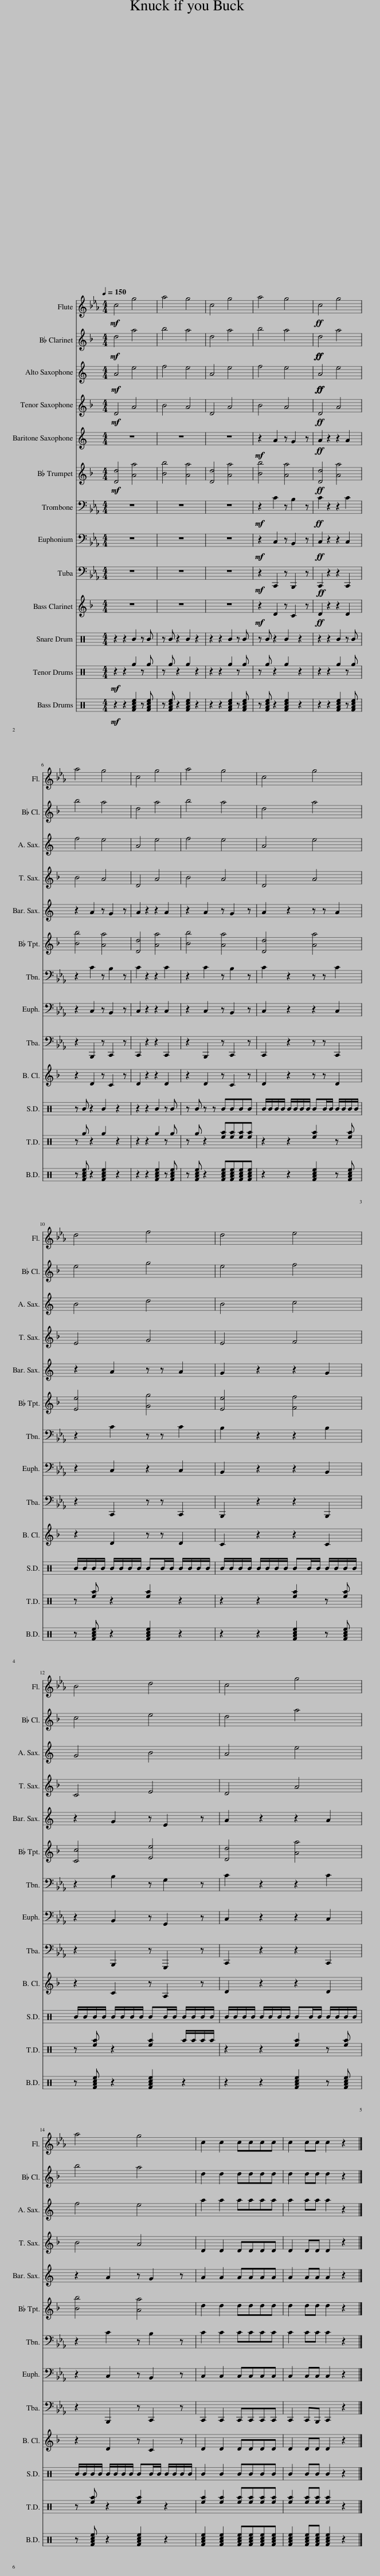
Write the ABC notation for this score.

X:1
%%score 1 2 3 4 5 6 7 8 9 10 11 12 13
L:1/8
Q:1/4=150
M:4/4
I:linebreak $
K:Eb
V:1 treble
V:2 treble transpose=-2
V:3 treble transpose=-9
V:4 treble transpose=-14
V:5 treble transpose=-21
V:6 treble transpose=-2
V:7 bass
V:8 bass
V:9 bass
V:10 treble transpose=-14
V:11 perc
K:none
V:12 perc
K:none
V:13 perc
K:none
V:1
!mf! c4 g4 | a4 g4 | c4 g4 | a4 g4 |!ff! c4 g4 |$ %5
 a4 g4 | c4 g4 | a4 g4 | c4 g4 |$ d4 f4 | %10
 d4 e4 |$ B4 d4 | c4 g4 |$ a4 g4 | c2 c2 cccc | %15
 c2 cc c2 z2 |] %16
V:2
[K:F]!mf! d4 a4 | b4 a4 | d4 a4 | b4 a4 |!ff!!ff! d4 a4 |$ %5
 b4 a4 | d4 a4 | b4 a4 | d4 a4 |$ e4 g4 | %10
 e4 f4 |$ c4 e4 | d4 a4 |$ b4 a4 | d2 d2 dddd | %15
 d2 dd d2 z2 |] %16
V:3
[K:C]!mf! A4 e4 | f4 e4 | A4 e4 | f4 e4 |!ff!!ff! A4 e4 |$ %5
 f4 e4 | A4 e4 | f4 e4 | A4 e4 |$ B4 d4 | %10
 B4 c4 |$ G4 B4 | A4 e4 |$ f4 e4 | a2 a2 aaaa | %15
 a2 aa a2 z2 |] %16
V:4
[K:F]!mf! D4 A4 | B4 A4 | D4 A4 | B4 A4 |!ff! D4 A4 |$ %5
 B4 A4 | D4 A4 | B4 A4 | D4 A4 |$ E4 G4 | %10
 E4 F4 |$ C4 E4 | D4 A4 |$ B4 A4 | D2 D2 DDDD | %15
 D2 DD D2 z2 |] %16
V:5
[K:C] z8 | z8 | z8 |!mf! z2 A2 z G2 z |!ff! A2 z2 z2 A2 |$ %5
 z2 A2 z G2 z | A2 z2 z2 A2 | z2 A2 z G2 z | A2 z2 z z A2 |$ z2 A2 z z A2 | %10
 G2 z2 z2 G2 |$ z2 G2 z E2 z | A2 z2 z2 A2 |$ z2 A2 z G2 z | A2 A2 AAAA | %15
 A2 AA A2 z2 |] %16
V:6
[K:F]!mf! [Dd]4 [Aa]4 | [Bb]4 [Aa]4 | [Dd]4 [Aa]4 | [Bb]4 [Aa]4 |!ff! [Dd]4 [Aa]4 |$ %5
 [Bb]4 [Aa]4 | [Dd]4 [Aa]4 | [Bb]4 [Aa]4 | [Dd]4 [Aa]4 |$ [Ee]4 [Gg]4 | %10
 [Ee]4 [Ff]4 |$ [Cc]4 [Ee]4 | [Dd]4 [Aa]4 |$ [Bb]4 [Aa]4 | d2 d2 dddd | %15
 d2 dd d2 z2 |] %16
V:7
 z8 | z8 | z8 |!mf! z2 C2 z B,2 z |!ff! C2 z2 z2 C2 |$ %5
 z2 C2 z B,2 z | C2 z2 z2 C2 | z2 C2 z B,2 z | C2 z2 z z C2 |$ z2 C2 z z C2 | %10
 B,2 z2 z2 B,2 |$ z2 B,2 z G,2 z | C2 z2 z2 C2 |$ z2 C2 z B,2 z | C2 C2 CCCC | %15
 C2 CC C2 z2 |] %16
V:8
 z8 | z8 | z8 |!mf! z2 C,2 z B,,2 z |!ff! C,2 z2 z2 C,2 |$ %5
 z2 C,2 z B,,2 z | C,2 z2 z2 C,2 | z2 C,2 z B,,2 z | C,2 z2 z2 C,2 |$ z2 C,2 z2 C,2 | %10
 B,,2 z2 z2 B,,2 |$ z2 B,,2 z G,,2 z | C,2 z2 z2 C,2 |$ z2 C,2 z B,,2 z | C,2 C,2 C,C,C,C, | %15
 C,2 C,C, C,2 z2 |] %16
V:9
 z8 | z8 | z8 |!mf! z2 C,,2 z B,,,2 z | C,,2 z2 z2 C,,2 |$ %5
 z2 B,,,2 z C,,2 z | C,,2 z2 z2 C,,2 | z2 B,,,2 z C,,2 z | C,,2 z2 z z C,,2 |$ z2 C,,2 z z C,,2 | %10
 B,,,2 z2 z2 B,,,2 |$ z2 B,,,2 z G,,,2 z | C,,2 z2 z2 C,,2 |$ z2 B,,,2 z C,,2 z | C,,2 C,,2 C,,C,,C,,C,, | %15
 C,,2 C,,B,,, C,,2 z2 |] %16
V:10
[K:F] z8 | z8 | z8 |!mf! z2 D2 z C2 z |!ff!!ff! D2 z2 z2 D2 |$ %5
 z2 D2 z C2 z | D2 z2 z2 D2 | z2 D2 z C2 z | D2 z2 z z D2 |$ z2 D2 z z D2 | %10
 C2 z2 z2 C2 |$ z2 C2 z A,2 z | D2 z2 z2 D2 |$ z2 D2 z C2 z | D2 D2 DDDD | %15
 D2 DD D2 z2 |] %16
V:11
[K:C] z2 z2 B2 z B | z B z2 B2 z2 | z2 z2 B2 z B | z B z2 B2 z2 | z2 z2 B2 z B |$ %5
 z B z2 B2 z2 | z2 z2 B2 z B | z B z z BBBB | B/B/B/B/ B/B/B/B/ BB/B/ B/B/B/B/ |$ B/B/B/B/ B/B/B/B/ BB/B/ B/B/B/B/ | %10
 B/B/B/B/ B/B/B/B/ BB/B/ B/B/B/B/ |$ B/B/B/B/ B/B/B/B/ BB/B/ B/B/B/B/ | B/B/B/B/ B/B/B/B/ BB/B/ B/B/B/B/ |$ B/B/B/B/ B/B/B/B/ BB/B/ B/B/B/B/ | B2 B2 BBBB | %15
 B2 BB B2 z2 |] %16
V:12
[K:C]!mf! z2 z2 g2 z g | z g z2 g2 z2 | z2 z2 g2 z g | z g z2 g2 z2 | z2 z2 g2 z g |$ %5
 z g z2 g2 z2 | z2 z2 g2 z g | z g z2 [ea][ea][ea][ea] | z2 z2 [ea]2 z [ea] |$ z [ea] z2 [ea]2 z2 | %10
 z2 z2 [ea]2 z [ea] |$ z [ea] z2 [ea]2 a/a/a/a/ | z2 z2 [ea]2 z [ea] |$ z [ea] z2 [ea]2 z2 | [ea]2 [ea]2 [ea][ea][ea][ea] | %15
 [ea]2 [ea][ea] [ea]2 z2 |] %16
V:13
[K:C]!mf! z2 z2 [FAce]2 z [FAce] | z [FAce] z2 [FAce]2 z2 | z2 z2 [FAce]2 z [FAce] | z [FAce] z2 [FAce]2 z2 | z2 z2 [FAce]2 z [FAce] |$ %5
 z [FAce] z2 [FAce]2 z2 | z2 z2 [FAce]2 z [FAce] | z [FAce] z2 [FAce][FAce][FAce][FAce] | z2 z2 [FAce]2 z [FAce] |$ z [FAce] z2 [FAce]2 z2 | %10
 z2 z2 [FAce]2 z [FAce] |$ z [FAce] z2 [FAce]2 z2 | z2 z2 [FAce]2 z [FAce] |$ z [FAce] z2 [FAce]2 z2 | [FAce]2 [FAce]2 [FAce][FAce][FAce][FAce] | %15
 [FAce]2 [FAce][FAce] [FAce]2 z2 |] %16
